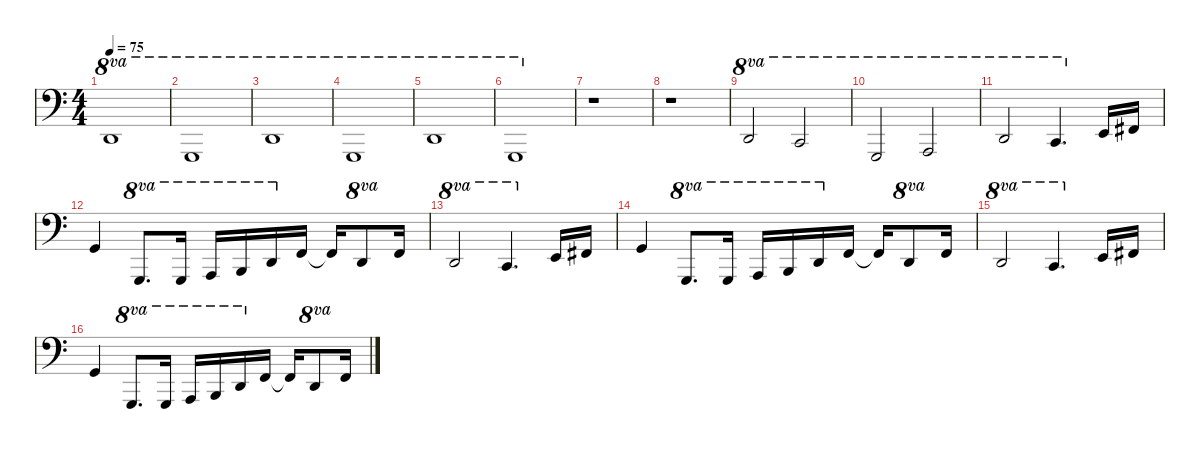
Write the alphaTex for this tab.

\defaultSystemsLayout 4
\hideDynamics
\bracketExtendMode nobrackets
\singleTrackTrackNamePolicy hidden
\multiTrackTrackNamePolicy hidden
\otherSystemsTrackNameOrientation horizontal
\track ("John Paul Jones (Orgão 2)" "org.") {instrument drawbarorgan}
\staff {score}
\tuning (E4 B3 G3 D3 A2 E2 C-1)
\ts (4 4)
\tempo 75
\clef f4
\ks c
0.4.1{ot 8va dy f beam Up} |
3.6.1{ot 8va beam Up} |
0.4.1{ot 8va beam Up} |
3.6.1{ot 8va beam Up} |
0.4.1{ot 8va beam Up} |
3.6.1{ot 8va beam Up} |
r.1{beam Down} |
r.1{beam Down} |
0.4.2{ot 8va beam Up} 3.5.2{ot 8va beam Up} |
3.6.2{ot 8va beam Up} 0.5.2{ot 8va beam Up} |
0.4.2{ot 8va beam Up} 3.5.4{d ot 8va beam Up} 0.6.16{beam Up} 2.6{acc #}.16{beam Up} |
3.6.4{beam Up} 3.6.8{d ot 8va beam Up} 3.6.16{ot 8va beam Up} 0.5.16{ot 8va beam Up} 2.5.16{ot 8va beam Up} 0.4.16{ot 8va beam Up} 1.6.16{beam Up} 1.6{t}.16{beam Up} 0.4.8{ot 8va beam Up} 1.6.16{beam Up} |
0.4.2{ot 8va beam Up} 3.5.4{d ot 8va beam Up} 0.6.16{beam Up} 2.6{acc #}.16{beam Up} |
3.6.4{beam Up} 3.6.8{d ot 8va beam Up} 3.6.16{ot 8va beam Up} 0.5.16{ot 8va beam Up} 2.5.16{ot 8va beam Up} 0.4.16{ot 8va beam Up} 1.6.16{beam Up} 1.6{t}.16{beam Up} 0.4.8{ot 8va beam Up} 1.6.16{beam Up} |
0.4.2{ot 8va beam Up} 3.5.4{d ot 8va beam Up} 0.6.16{beam Up} 2.6{acc #}.16{beam Up} |
3.6.4{beam Up} 3.6.8{d ot 8va beam Up} 3.6.16{ot 8va beam Up} 0.5.16{ot 8va beam Up} 2.5.16{ot 8va beam Up} 0.4.16{ot 8va beam Up} 1.6.16{beam Up} 1.6{t}.16{beam Up} 0.4.8{ot 8va beam Up} 1.6.16{beam Up}
